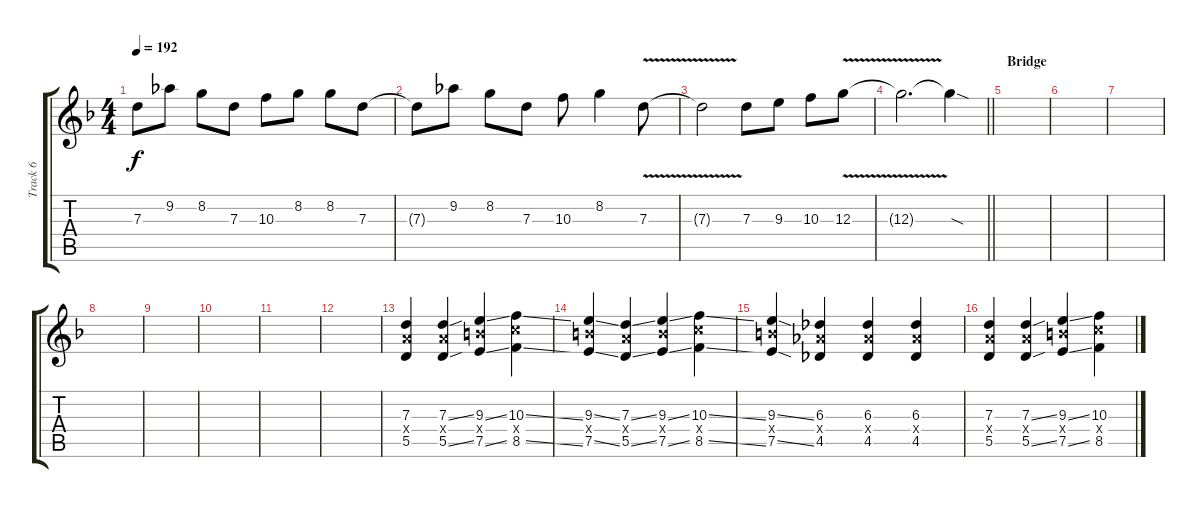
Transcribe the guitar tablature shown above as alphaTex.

\track ("Track 6" "Track 6") {instrument distortionguitar}
\staff {score tabs}
\tuning (E4 B3 G3 D3 A2 D2) {hide}
\ts (4 4)
\tempo 192
\clef g2
\ks f
7.3.8{dy f} 9.2.8 8.2.8 7.3.8 10.3.8 8.2.8 8.2.8 7.3.8 |
7.3{t}.8 9.2.8 8.2.8 7.3.8 10.3.8 8.2.4 7.3{v}.8 |
7.3{t}.2 7.3.8 9.3.8 10.3.8 12.3{v}.8 |
\barLineRight lightlight
12.3{t}.2{d} 12.3{sod t}.4 |
\section ("" "Bridge")
|
|
|
|
|
|
|
|
(7.3 7.4{x} 5.5).4 (7.3{ss} 7.4{x} 5.5{ss}).4 (9.3{ss} 9.4{x} 7.5{ss}).4 (10.3{ss} 10.4{x} 8.5{ss}).4 |
(9.3{ss} 9.4{x} 7.5{ss}).4 (7.3{ss} 7.4{x} 5.5{ss}).4 (9.3{ss} 9.4{x} 7.5{ss}).4 (10.3{ss} 10.4{x} 8.5{ss}).4 |
(9.3{ss} 9.4{x} 7.5{ss}).4 (6.3 6.4{x} 4.5).4 (6.3 6.4{x} 4.5).4 (6.3 6.4{x} 4.5).4 |
(7.3 7.4{x} 5.5).4 (7.3{ss} 7.4{x} 5.5{ss}).4 (9.3{ss} 9.4{x} 7.5{ss}).4 (10.3{ss} 10.4{x} 8.5{ss}).4
